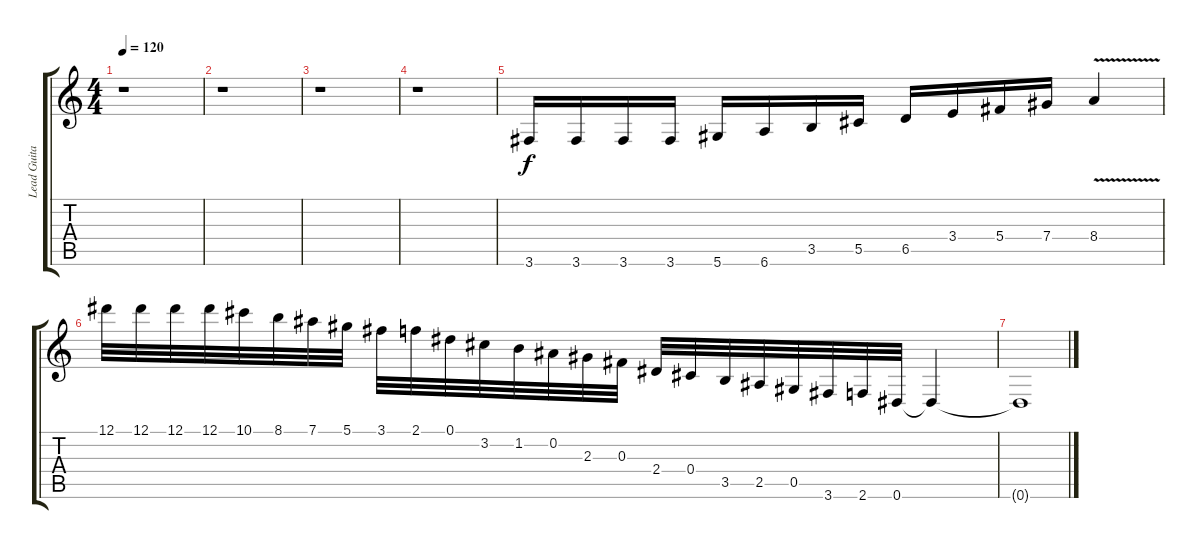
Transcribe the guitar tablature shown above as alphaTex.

\track ("Lead Guitar" "Lead Guita") {instrument overdrivenguitar}
\staff {score tabs}
\tuning (Eb4 Bb3 Gb3 Db3 Ab2 Eb2) {hide}
\ts (4 4)
\tempo 120
\clef g2
\ks c
r.1{dy f} |
r.1 |
r.1 |
r.1 |
3.6.16 3.6.16 3.6.16 3.6.16 5.6.16 6.6.16 3.5.16 5.5.16 6.5.16 3.4.16 5.4.16 7.4.16 8.4{v}.4 |
12.1.32 12.1.32 12.1.32 12.1.32 10.1.32 8.1.32 7.1.32 5.1.32 3.1.32 2.1.32 0.1.32 3.2.32 1.2.32 0.2.32 2.3.32 0.3.32 2.4.32 0.4.32 3.5.32 2.5.32 0.5.32 3.6.32 2.6.32 0.6.32 0.6{t}.4 |
0.6{t}.1
